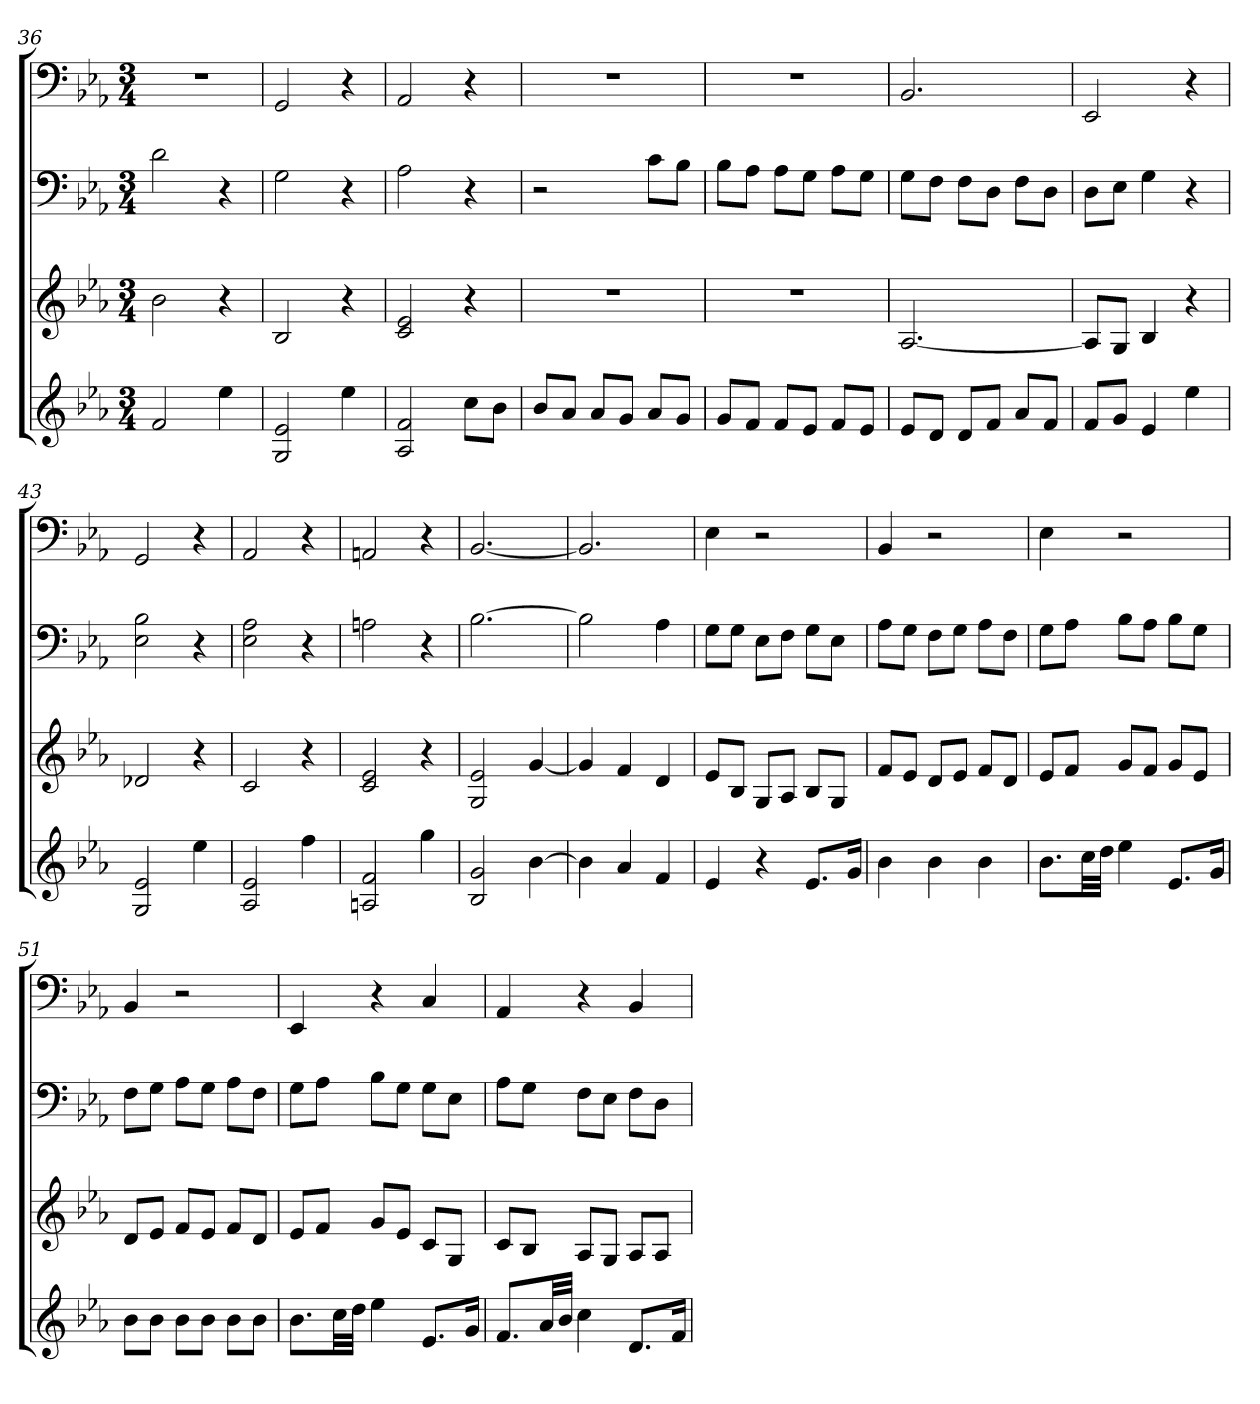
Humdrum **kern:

**kern	**kern	**kern	**kern
*part4	*part3	*part2	*part1
*staff4	*staff3	*staff2	*staff1
*k[b-e-a-]	*k[b-e-a-]	*k[b-e-a-]	*k[b-e-a-]
*E-:	*E-:	*E-:	*E-:
*M3/4	*M3/4	*M3/4	*M3/4
=36	=36	=36	=36
2f	2b-	2d	2.r
4ee-	4r	4r	.
=37	=37	=37	=37
2G 2e-	2B-	2G	2GG
4ee-	4r	4r	4r
=38	=38	=38	=38
2A- 2f	2c 2e-	2A-	2AA-
8ccL	4r	4r	4r
8b-J	.	.	.
=39	=39	=39	=39
8b-L	2.r	2r	2.r
8a-J	.	.	.
8a-L	.	.	.
8gJ	.	.	.
8a-L	.	8cL	.
8gJ	.	8B-J	.
=40	=40	=40	=40
8gL	2.r	8B-L	2.r
8fJ	.	8A-J	.
8fL	.	8A-L	.
8e-J	.	8GJ	.
8fL	.	8A-L	.
8e-J	.	8GJ	.
=41	=41	=41	=41
8e-L	[2.A-	8GL	2.BB-
8dJ	.	8FJ	.
8dL	.	8FL	.
8fJ	.	8DJ	.
8a-L	.	8FL	.
8fJ	.	8DJ	.
=42	=42	=42	=42
8fL	8A-L]	8DL	2EE-
8gJ	8GJ	8E-J	.
4e-	4B-	4G	.
4ee-	4r	4r	4r
=43	=43	=43	=43
2G 2e-	2d-X	2E- 2B-	2GG
4ee-	4r	4r	4r
=44	=44	=44	=44
2A- 2e-	2c	2E- 2A-	2AA-
4ff	4r	4r	4r
=45	=45	=45	=45
2An 2f	2c 2e-	2An	2AAn
4gg	4r	4r	4r
=46	=46	=46	=46
2B- 2g	2G 2e-	[2.B-	[2.BB-
[4b-	[4g	.	.
=47	=47	=47	=47
4b-]	4g]	2B-]	2.BB-]
4a-	4f	.	.
4f	4d	4A-	.
=48	=48	=48	=48
4e-	8e-L	8GL	4E-
.	8B-J	8GJ	.
4r	8GL	8E-L	2r
.	8A-J	8FJ	.
8.e-L	8B-L	8GL	.
.	8GJ	8E-J	.
16gJk	.	.	.
=49	=49	=49	=49
4b-	8fL	8A-L	4BB-
.	8e-J	8GJ	.
4b-	8dL	8FL	2r
.	8e-J	8GJ	.
4b-	8fL	8A-L	.
.	8dJ	8FJ	.
=50	=50	=50	=50
8.b-L	8e-L	8GL	4E-
.	8fJ	8A-J	.
32ccLL	.	.	.
32ddJJJ	.	.	.
4ee-	8gL	8B-L	2r
.	8fJ	8A-J	.
8.e-L	8gL	8B-L	.
.	8e-J	8GJ	.
16gJk	.	.	.
=51	=51	=51	=51
8b-L	8dL	8FL	4BB-
8b-J	8e-J	8GJ	.
8b-L	8fL	8A-L	2r
8b-J	8e-J	8GJ	.
8b-L	8fL	8A-L	.
8b-J	8dJ	8FJ	.
=52	=52	=52	=52
8.b-L	8e-L	8GL	4EE-
.	8fJ	8A-J	.
32ccLL	.	.	.
32ddJJJ	.	.	.
4ee-	8gL	8B-L	4r
.	8e-J	8GJ	.
8.e-L	8cL	8GL	4C
.	8GJ	8E-J	.
16gJk	.	.	.
=53	=53	=53	=53
8.fL	8cL	8A-L	4AA-
.	8B-J	8GJ	.
32a-LL	.	.	.
32b-JJJ	.	.	.
4cc	8A-L	8FL	4r
.	8GJ	8E-J	.
8.dL	8A-L	8FL	4BB-
.	8A-J	8DJ	.
16fJk	.	.	.
=	=	=	=
*-	*-	*-	*-
